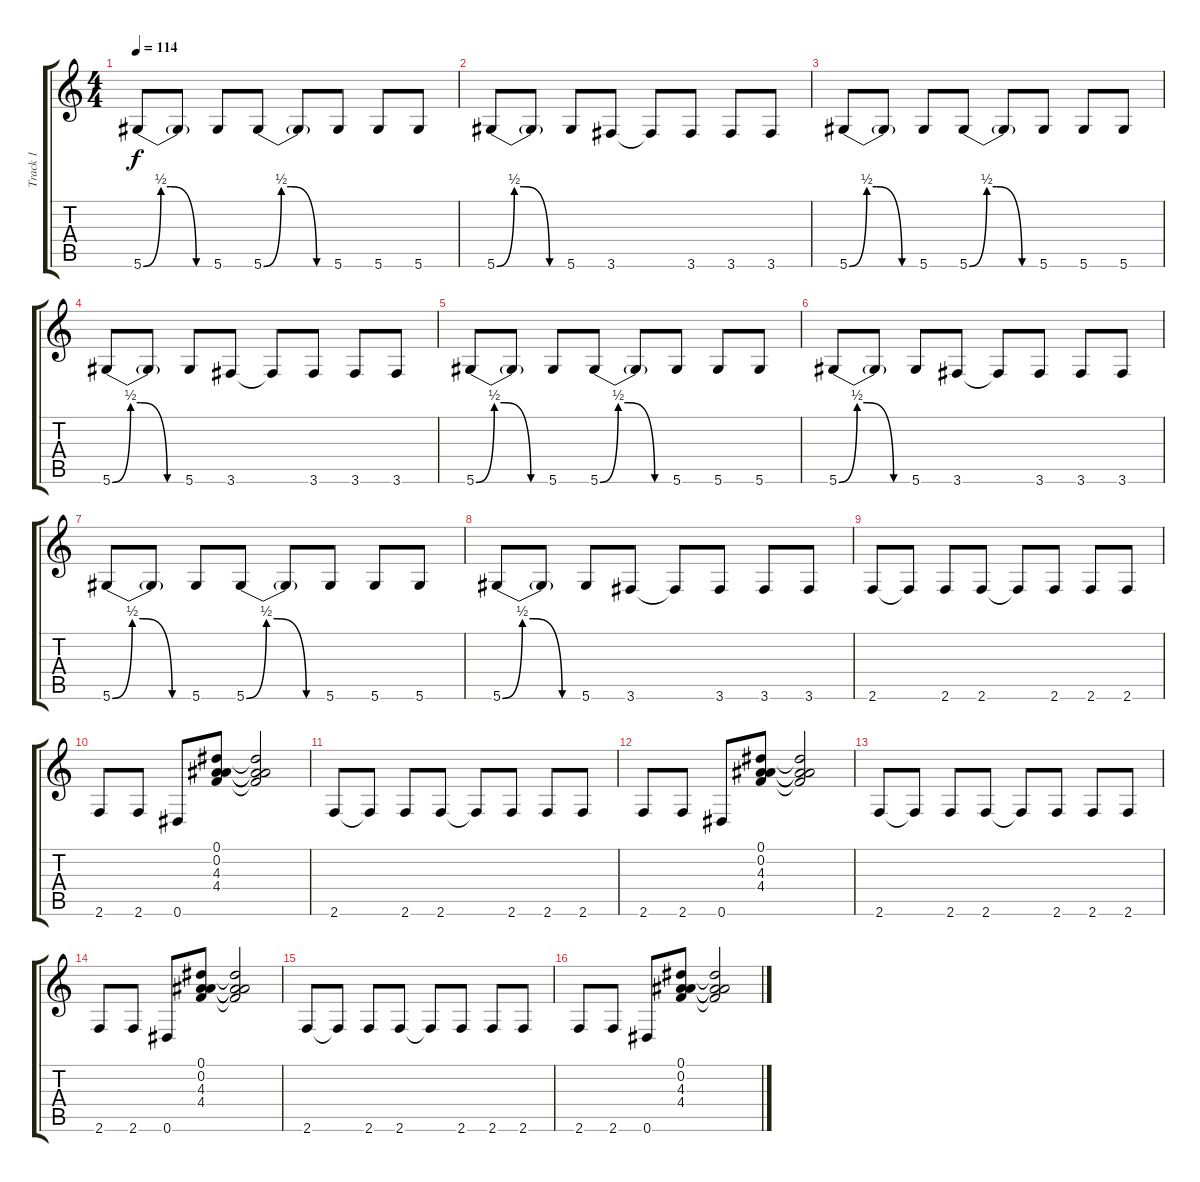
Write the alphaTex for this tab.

\track ("Track 1" "Track 1") {instrument distortionguitar}
\staff {score tabs}
\tuning (Eb4 Bb3 Gb3 Db3 Ab2 Eb2) {hide}
\ts (4 4)
\tempo 114
\clef g2
\ks c
5.6{be (custom 0 0 15 2 23 2 45 0 60 0)}.8{dy f} 5.6{t}.8 5.6.8 5.6{be (custom 0 0 15 2 23 2 45 0 60 0)}.8 5.6{t}.8 5.6.8 5.6.8 5.6.8 |
5.6{be (custom 0 0 15 2 23 2 45 0 60 0)}.8 5.6{t}.8 5.6.8 3.6.8 3.6{t}.8 3.6.8 3.6.8 3.6.8 |
5.6{be (custom 0 0 15 2 23 2 45 0 60 0)}.8 5.6{t}.8 5.6.8 5.6{be (custom 0 0 15 2 23 2 45 0 60 0)}.8 5.6{t}.8 5.6.8 5.6.8 5.6.8 |
5.6{be (custom 0 0 15 2 23 2 45 0 60 0)}.8 5.6{t}.8 5.6.8 3.6.8 3.6{t}.8 3.6.8 3.6.8 3.6.8 |
5.6{be (custom 0 0 15 2 23 2 45 0 60 0)}.8 5.6{t}.8 5.6.8 5.6{be (custom 0 0 15 2 23 2 45 0 60 0)}.8 5.6{t}.8 5.6.8 5.6.8 5.6.8 |
5.6{be (custom 0 0 15 2 23 2 45 0 60 0)}.8 5.6{t}.8 5.6.8 3.6.8 3.6{t}.8 3.6.8 3.6.8 3.6.8 |
5.6{be (custom 0 0 15 2 23 2 45 0 60 0)}.8 5.6{t}.8 5.6.8 5.6{be (custom 0 0 15 2 23 2 45 0 60 0)}.8 5.6{t}.8 5.6.8 5.6.8 5.6.8 |
5.6{be (custom 0 0 15 2 23 2 45 0 60 0)}.8 5.6{t}.8 5.6.8 3.6.8 3.6{t}.8 3.6.8 3.6.8 3.6.8 |
2.6.8 2.6{t}.8 2.6.8 2.6.8 2.6{t}.8 2.6.8 2.6.8 2.6.8 |
2.6.8 2.6.8 0.6.8 (0.1 0.2 4.3 4.4).8 (0.1{t} 0.2{t} 4.3{t} 4.4{t}).2 |
2.6.8 2.6{t}.8 2.6.8 2.6.8 2.6{t}.8 2.6.8 2.6.8 2.6.8 |
2.6.8 2.6.8 0.6.8 (0.1 0.2 4.3 4.4).8 (0.1{t} 0.2{t} 4.3{t} 4.4{t}).2 |
2.6.8 2.6{t}.8 2.6.8 2.6.8 2.6{t}.8 2.6.8 2.6.8 2.6.8 |
2.6.8 2.6.8 0.6.8 (0.1 0.2 4.3 4.4).8 (0.1{t} 0.2{t} 4.3{t} 4.4{t}).2 |
2.6.8 2.6{t}.8 2.6.8 2.6.8 2.6{t}.8 2.6.8 2.6.8 2.6.8 |
2.6.8 2.6.8 0.6.8 (0.1 0.2 4.3 4.4).8 (0.1{t} 0.2{t} 4.3{t} 4.4{t}).2
